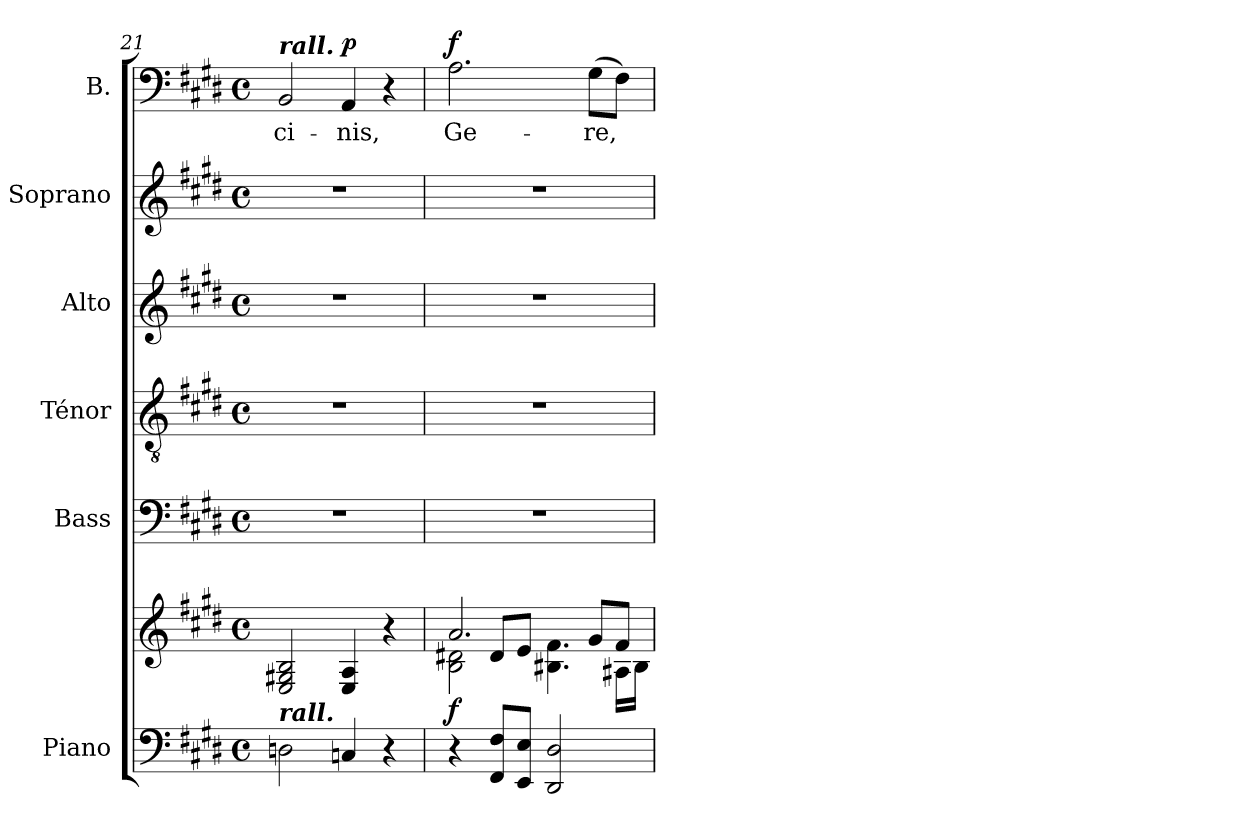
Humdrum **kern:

**kern	**kern	**dynam	**kern	**kern	**kern	**kern	**kern	**text	**dynam
*part6	*part6	*part6	*part5	*part4	*part3	*part2	*part1	*part1	*part1
*staff7	*staff6	*staff6/7	*staff5	*staff4	*staff3	*staff2	*staff1	*staff1	*staff1
*I"Piano	*	*	*I"Bass	*I"Ténor	*I"Alto	*I"Soprano	*I"B.	*	*
*I'Pno.	*	*	*I'B.	*I'T.	*I'A.	*I'S.	*I'B.	*	*
*clefF4	*clefG2	*	*clefF4	*clefGv2	*clefG2	*clefG2	*clefF4	*	*
*k[f#c#g#d#]	*k[f#c#g#d#]	*	*k[f#c#g#d#]	*k[f#c#g#d#]	*k[f#c#g#d#]	*k[f#c#g#d#]	*k[f#c#g#d#]	*	*
*M4/4	*M4/4	*	*M4/4	*M4/4	*M4/4	*M4/4	*M4/4	*	*
*met(c)	*met(c)	*	*met(c)	*met(c)	*met(c)	*met(c)	*met(c)	*	*
=21	=21	=21	=21	=21	=21	=21	=21	=21	=21
!	!	!	!	!	!	!	!LO:TX:a:Bi:t=rall.	!	!
!LO:TX:a:Bi:t=rall.	!	!	!	!	!	!	!	!	!
2Dn\	2E/ 2G#X/ 2B/	.	1r	1r	1r	1r	2BB/	ci-	.
!	!	!	!	!	!	!	!	!	!LO:DY:a
4Cn/	4E/ 4A/	.	.	.	.	.	4AA/	-nis,	p
4r	4r	.	.	.	.	.	4r	.	.
=22	=22	=22	=22	=22	=22	=22	=22	=22	=22
*	*^	*	*	*	*	*	*	*	*
*	*	*^	*	*	*	*	*	*	*	*
!	!	!	!	!LO:DY:a=2	!	!	!	!	!	!	!LO:DY:a
4r	2.a/	2B\ 2d#X\	4ryy	f	1r	1r	1r	1r	2.A\	Ge-	f
8FF#/ 8F#/L	.	.	8d#/L	.	.	.	.	.	.	.	.
8EE/ 8E/J	.	.	8e/J	.	.	.	.	.	.	.	.
2DD#/ 2D#/	.	4.B#X\ 4.f#\	2ryy	.	.	.	.	.	.	.	.
.	8g#/L	.	.	.	.	.	.	.	(8G#\L	-re,	.
.	8f#/J	16A#X\LL	.	.	.	.	.	.	8F#\J)	.	.
.	.	16B#\JJ	.	.	.	.	.	.	.	.	.
*	*v	*v	*v	*	*	*	*	*	*	*	*
=	=	=	=	=	=	=	=	=	=
*-	*-	*-	*-	*-	*-	*-	*-	*-	*-
